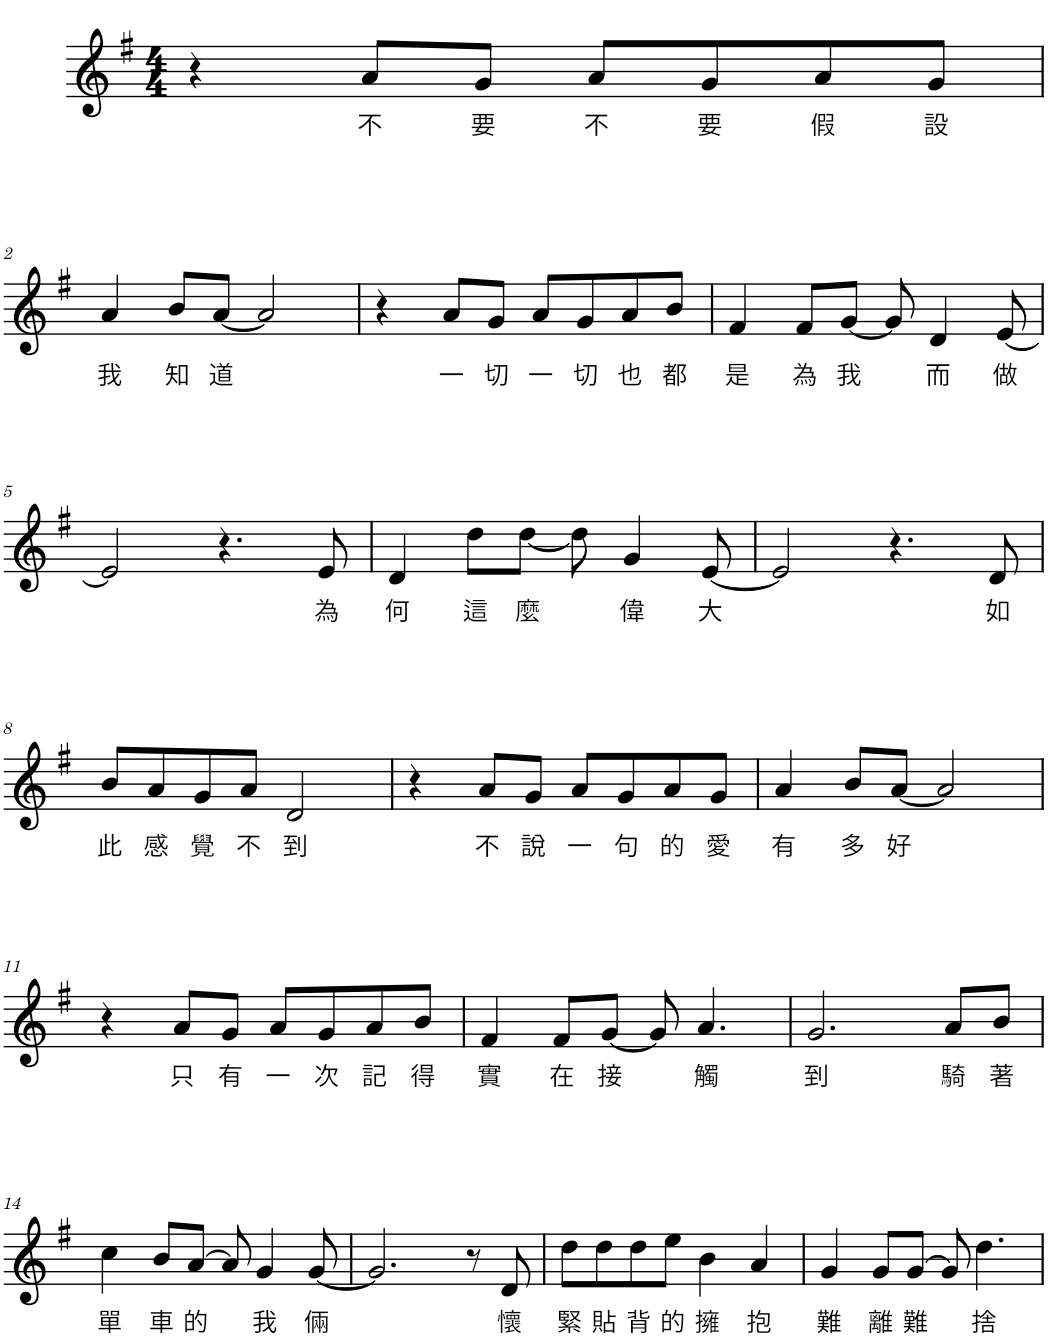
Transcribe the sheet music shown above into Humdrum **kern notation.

**kern	**text
*part1	*part1
*staff1	*staff1
*I"Voice	*
*I'V	*
*clefG2	*
*k[f#]	*
*M4/4	*
=1	=1
4r	.
!	!LO:LY:b
8a/L	不
!	!LO:LY:b
8g/J	要
!	!LO:LY:b
8a/L	不
!	!LO:LY:b
8g/	要
!	!LO:LY:b
8a/	假
!	!LO:LY:b
8g/J	設
!!LO:LB:g=z
=2	=2
!	!LO:LY:b
4a/	我
!	!LO:LY:b
8b/L	知
!	!LO:LY:b
[<8a/J	道
2a/]	.
=3	=3
4r	.
!	!LO:LY:b
8a/L	一
!	!LO:LY:b
8g/J	切
!	!LO:LY:b
8a/L	一
!	!LO:LY:b
8g/	切
!	!LO:LY:b
8a/	也
!	!LO:LY:b
8b/J	都
=4	=4
!	!LO:LY:b
4f#/	是
!	!LO:LY:b
8f#/L	為
!	!LO:LY:b
[<8g/J	我
8g/]	.
!	!LO:LY:b
4d/	而
!	!LO:LY:b
[<8e/	做
!!LO:LB:g=z
=5	=5
2e/]	.
4.r	.
!	!LO:LY:b
8e/	為
=6	=6
!	!LO:LY:b
4d/	何
!	!LO:LY:b
8dd\L	這
!	!LO:LY:b
[<8dd\J	麼
8dd\]	.
!	!LO:LY:b
4g/	偉
!	!LO:LY:b
[<8e/	大
=7	=7
2e/]	.
4.r	.
!	!LO:LY:b
8d/	如
!!LO:LB:g=z
=8	=8
!	!LO:LY:b
8b/L	此
!	!LO:LY:b
8a/	感
!	!LO:LY:b
8g/	覺
!	!LO:LY:b
8a/J	不
!	!LO:LY:b
2d/	到
=9	=9
4r	.
!	!LO:LY:b
8a/L	不
!	!LO:LY:b
8g/J	說
!	!LO:LY:b
8a/L	一
!	!LO:LY:b
8g/	句
!	!LO:LY:b
8a/	的
!	!LO:LY:b
8g/J	愛
=10	=10
!	!LO:LY:b
4a/	有
!	!LO:LY:b
8b/L	多
!	!LO:LY:b
[<8a/J	好
2a/]	.
!!LO:LB:g=z
=11	=11
4r	.
!	!LO:LY:b
8a/L	只
!	!LO:LY:b
8g/J	有
!	!LO:LY:b
8a/L	一
!	!LO:LY:b
8g/	次
!	!LO:LY:b
8a/	記
!	!LO:LY:b
8b/J	得
=12	=12
!	!LO:LY:b
4f#/	實
!	!LO:LY:b
8f#/L	在
!	!LO:LY:b
[<8g/J	接
8g/]	.
!	!LO:LY:b
4.a/	觸
=13	=13
!	!LO:LY:b
2.g/	到
!	!LO:LY:b
8a/L	騎
!	!LO:LY:b
8b/J	著
!!LO:LB:g=z
=14	=14
!	!LO:LY:b
4cc\	單
!	!LO:LY:b
8b/L	車
!	!LO:LY:b
[>8a/J	的
8a/]	.
!	!LO:LY:b
4g/	我
!	!LO:LY:b
[8g/	倆
=15	=15
2.g/]	.
8r	.
!	!LO:LY:b
8d/	懷
=16	=16
!	!LO:LY:b
8dd\L	緊
!	!LO:LY:b
8dd\	貼
!	!LO:LY:b
8dd\	背
!	!LO:LY:b
8ee\J	的
!	!LO:LY:b
4b\	擁
!	!LO:LY:b
4a/	抱
=17	=17
!	!LO:LY:b
4g/	難
!	!LO:LY:b
8g/L	離
!	!LO:LY:b
[>8g/J	難
8g/]	.
!	!LO:LY:b
4.dd\	捨
=	=
*-	*-
